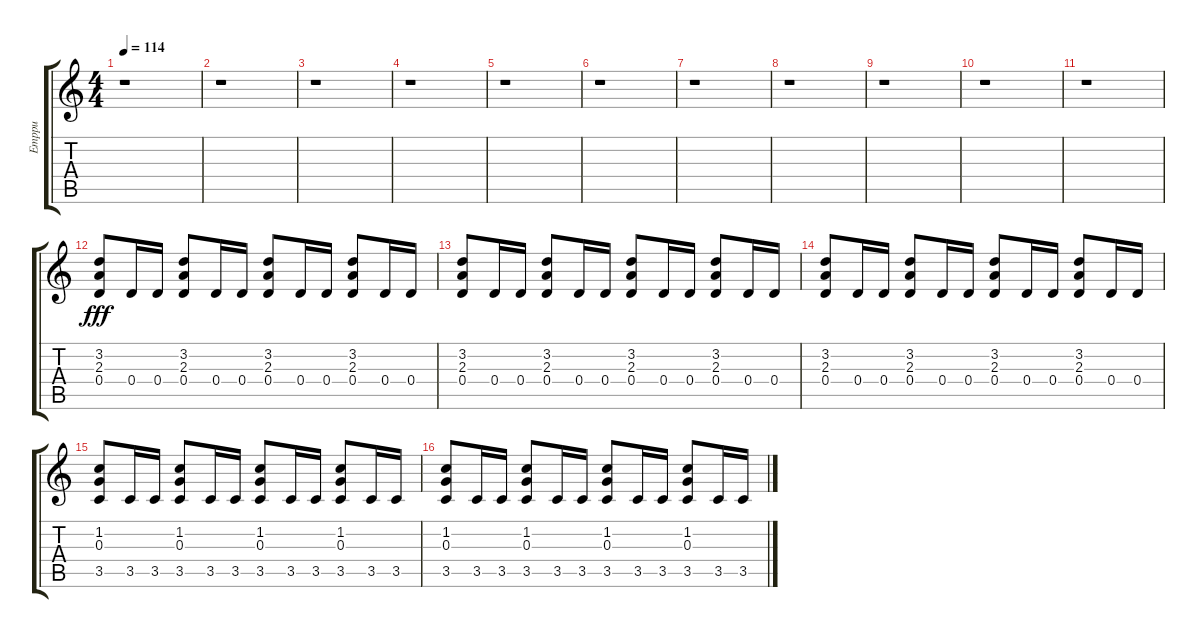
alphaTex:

\track ("Emppu" "Emppu") {instrument distortionguitar}
\staff {score tabs}
\tuning (E4 B3 G3 D3 A2 E2) {hide}
\ts (4 4)
\tempo 114
\clef g2
\ks c
r.1{dy f} |
r.1 |
r.1 |
r.1 |
r.1 |
r.1 |
r.1 |
r.1 |
r.1 |
r.1 |
r.1 |
(3.2 2.3 0.4).8{dy fff volume 11} 0.4.16 0.4.16 (3.2 2.3 0.4).8 0.4.16 0.4.16 (3.2 2.3 0.4).8 0.4.16 0.4.16 (3.2 2.3 0.4).8 0.4.16 0.4.16 |
(3.2 2.3 0.4).8 0.4.16 0.4.16 (3.2 2.3 0.4).8 0.4.16 0.4.16 (3.2 2.3 0.4).8 0.4.16 0.4.16 (3.2 2.3 0.4).8 0.4.16 0.4.16 |
(3.2 2.3 0.4).8 0.4.16 0.4.16 (3.2 2.3 0.4).8 0.4.16 0.4.16 (3.2 2.3 0.4).8 0.4.16 0.4.16 (3.2 2.3 0.4).8 0.4.16 0.4.16 |
(1.2 0.3 3.5).8 3.5.16 3.5.16 (1.2 0.3 3.5).8 3.5.16 3.5.16 (1.2 0.3 3.5).8 3.5.16 3.5.16 (1.2 0.3 3.5).8 3.5.16 3.5.16 |
(1.2 0.3 3.5).8 3.5.16 3.5.16 (1.2 0.3 3.5).8 3.5.16 3.5.16 (1.2 0.3 3.5).8 3.5.16 3.5.16 (1.2 0.3 3.5).8 3.5.16 3.5.16
